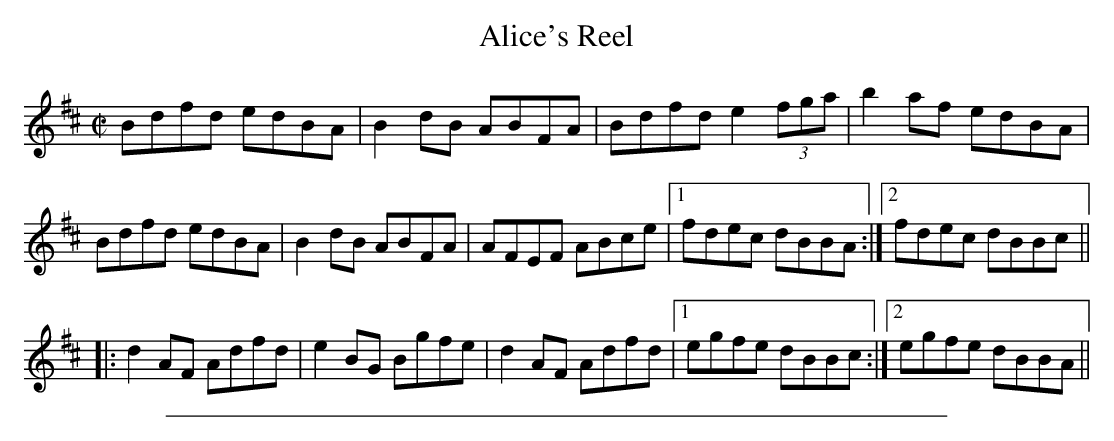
X:1
T: Alice's Reel
M:C|
K:Bm
   Bdfd edBA | B2dB ABFA | Bdfd e2 (3fga | b2af edBA |
   Bdfd edBA | B2dB ABFA | AFEF ABce |1 fdec dBBA :|2 fdec dBBc ||
|: d2AF Adfd | e2BG Bgfe | d2AF Adfd |1 egfe dBBc :|2 egfe dBBA ||
